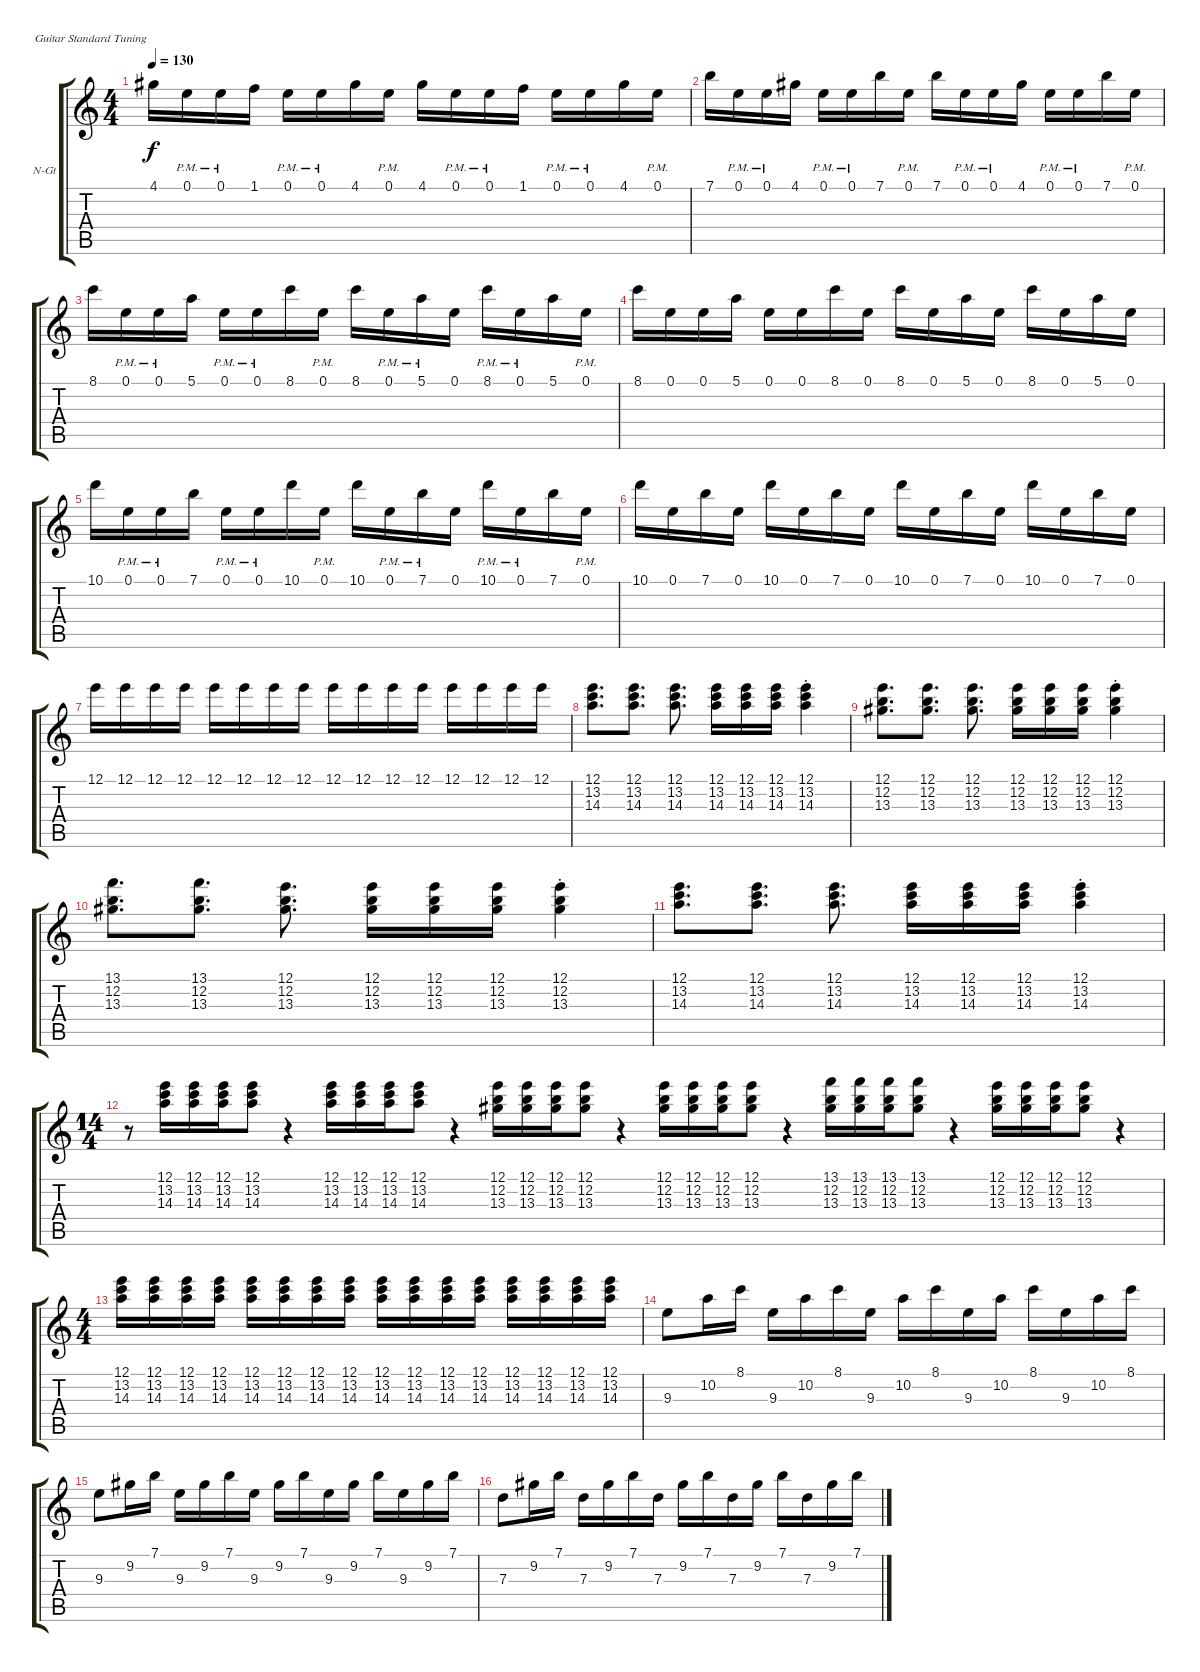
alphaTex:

\bracketExtendMode groupsimilarinstruments
\firstSystemTrackNameOrientation horizontal
\otherSystemsTrackNameOrientation horizontal
\track ("Rodrigo Sanchez" "N-Gt") {instrument acousticguitarnylon}
\staff {score tabs}
\tuning (E4 B3 G3 D3 A2 E2)
\ts (4 4)
\tempo 130
\clef g2
\ks c
4.1.16{dy f} 0.1{pm}.16 0.1{pm}.16 1.1.16 0.1{pm}.16 0.1{pm}.16 4.1.16 0.1{pm}.16 4.1.16 0.1{pm}.16 0.1{pm}.16 1.1.16 0.1{pm}.16 0.1{pm}.16 4.1.16 0.1{pm}.16 |
7.1.16 0.1{pm}.16 0.1{pm}.16 4.1.16 0.1{pm}.16 0.1{pm}.16 7.1.16 0.1{pm}.16 7.1.16 0.1{pm}.16 0.1{pm}.16 4.1.16 0.1{pm}.16 0.1{pm}.16 7.1.16 0.1{pm}.16 |
8.1.16 0.1{pm}.16 0.1{pm}.16 5.1.16 0.1{pm}.16 0.1{pm}.16 8.1.16 0.1{pm}.16 8.1.16 0.1{pm}.16 5.1{pm}.16 0.1.16 8.1{pm}.16 0.1{pm}.16 5.1.16 0.1{pm}.16 |
8.1.16 0.1.16 0.1.16 5.1.16 0.1.16 0.1.16 8.1.16 0.1.16 8.1.16 0.1.16 5.1.16 0.1.16 8.1.16 0.1.16 5.1.16 0.1.16 |
10.1.16 0.1{pm}.16 0.1{pm}.16 7.1.16 0.1{pm}.16 0.1{pm}.16 10.1.16 0.1{pm}.16 10.1.16 0.1{pm}.16 7.1{pm}.16 0.1.16 10.1{pm}.16 0.1{pm}.16 7.1.16 0.1{pm}.16 |
10.1.16 0.1.16 7.1.16 0.1.16 10.1.16 0.1.16 7.1.16 0.1.16 10.1.16 0.1.16 7.1.16 0.1.16 10.1.16 0.1.16 7.1.16 0.1.16 |
12.1.16 12.1.16 12.1.16 12.1.16 12.1.16 12.1.16 12.1.16 12.1.16 12.1.16 12.1.16 12.1.16 12.1.16 12.1.16 12.1.16 12.1.16 12.1.16 |
(12.1 13.2 14.3).8{d} (12.1 13.2 14.3).8{d} (12.1 13.2 14.3).8{d} (12.1 13.2 14.3).16 (12.1 13.2 14.3).16 (12.1 13.2 14.3).16 (12.1{st} 13.2{st} 14.3{st}).4 |
(12.1 12.2 13.3).8{d} (12.1 12.2 13.3).8{d} (12.1 12.2 13.3).8{d} (12.1 12.2 13.3).16 (12.1 12.2 13.3).16 (12.1 12.2 13.3).16 (12.1{st} 12.2{st} 13.3{st}).4 |
(13.1 12.2 13.3).8{d} (13.1 12.2 13.3).8{d} (12.1 12.2 13.3).8{d} (12.1 12.2 13.3).16 (12.1 12.2 13.3).16 (12.1 12.2 13.3).16 (12.1{st} 12.2{st} 13.3{st}).4 |
(12.1 13.2 14.3).8{d} (12.1 13.2 14.3).8{d} (12.1 13.2 14.3).8{d} (12.1 13.2 14.3).16 (12.1 13.2 14.3).16 (12.1 13.2 14.3).16 (12.1{st} 13.2{st} 14.3{st}).4 |
\ts (14 4)
\beaming (8 28)
r.8 (12.1 13.2 14.3).16 (12.1 13.2 14.3).16 (12.1 13.2 14.3).16 (12.1 13.2 14.3).8 r.4 (12.1 13.2 14.3).16 (12.1 13.2 14.3).16 (12.1 13.2 14.3).16 (12.1 13.2 14.3).8 r.4 (12.1 12.2 13.3).16 (12.1 12.2 13.3).16 (12.1 12.2 13.3).16 (12.1 12.2 13.3).8 r.4 (12.1 12.2 13.3).16 (12.1 12.2 13.3).16 (12.1 12.2 13.3).16 (12.1 12.2 13.3).8 r.4 (13.1 12.2 13.3).16 (13.1 12.2 13.3).16 (13.1 12.2 13.3).16 (13.1 12.2 13.3).8 r.4 (12.1 12.2 13.3).16 (12.1 12.2 13.3).16 (12.1 12.2 13.3).16 (12.1 12.2 13.3).8 r.4 |
\ts (4 4)
\beaming (8 2 2 2 2)
(12.1 13.2 14.3).16 (12.1 13.2 14.3).16 (12.1 13.2 14.3).16 (12.1 13.2 14.3).16 (12.1 13.2 14.3).16 (12.1 13.2 14.3).16 (12.1 13.2 14.3).16 (12.1 13.2 14.3).16 (12.1 13.2 14.3).16 (12.1 13.2 14.3).16 (12.1 13.2 14.3).16 (12.1 13.2 14.3).16 (12.1 13.2 14.3).16 (12.1 13.2 14.3).16 (12.1 13.2 14.3).16 (12.1 13.2 14.3).16 |
9.3.8 10.2.16 8.1.16 9.3.16 10.2.16 8.1.16 9.3.16 10.2.16 8.1.16 9.3.16 10.2.16 8.1.16 9.3.16 10.2.16 8.1.16 |
9.3.8 9.2.16 7.1.16 9.3.16 9.2.16 7.1.16 9.3.16 9.2.16 7.1.16 9.3.16 9.2.16 7.1.16 9.3.16 9.2.16 7.1.16 |
7.3.8 9.2.16 7.1.16 7.3.16 9.2.16 7.1.16 7.3.16 9.2.16 7.1.16 7.3.16 9.2.16 7.1.16 7.3.16 9.2.16 7.1.16
